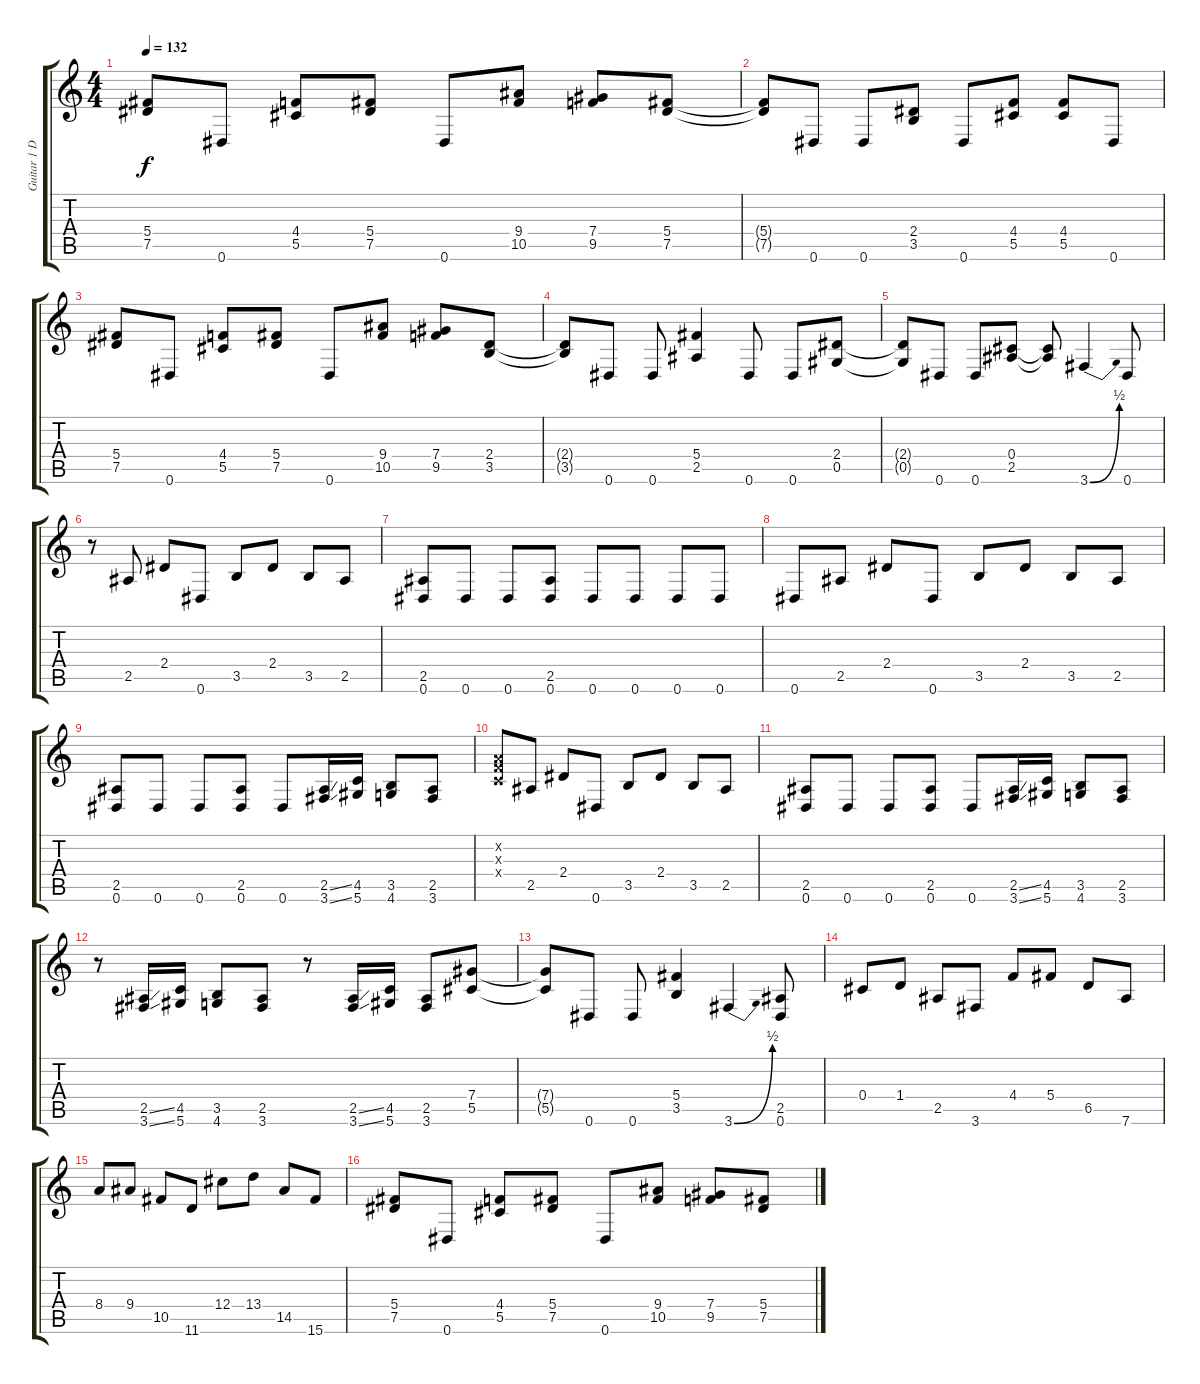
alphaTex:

\track ("Guitar 1 Dave Mustaine" "Guitar 1 D") {instrument overdrivenguitar}
\staff {score tabs}
\tuning (Eb4 Bb3 Gb3 Db3 Ab2 Eb2) {hide}
\ts (4 4)
\tempo 132
\clef g2
\ks c
(5.4 7.5).8{dy f} 0.6.8 (4.4 5.5).8 (5.4 7.5).8 0.6.8 (9.4 10.5).8 (7.4 9.5).8 (5.4 7.5).8 |
(5.4{t} 7.5{t}).8 0.6.8 0.6.8 (2.4 3.5).8 0.6.8 (4.4 5.5).8 (4.4 5.5).8 0.6.8 |
(5.4 7.5).8 0.6.8 (4.4 5.5).8 (5.4 7.5).8 0.6.8 (9.4 10.5).8 (7.4 9.5).8 (2.4 3.5).8 |
(2.4{t} 3.5{t}).8 0.6.8 0.6.8 (5.4 2.5).4 0.6.8 0.6.8 (2.4 0.5).8 |
(2.4{t} 0.5{t}).8 0.6.8 0.6.8 (0.4 2.5).8 (0.4{t} 2.5{t}).8 3.6{be (bend 0 0 60 2)}.4 0.6.8 |
r.8 2.5.8 2.4.8 0.6.8 3.5.8 2.4.8 3.5.8 2.5.8 |
(2.5 0.6).8 0.6.8 0.6.8 (2.5 0.6).8 0.6.8 0.6.8 0.6.8 0.6.8 |
0.6.8 2.5.8 2.4.8 0.6.8 3.5.8 2.4.8 3.5.8 2.5.8 |
(2.5 0.6).8 0.6.8 0.6.8 (2.5 0.6).8 0.6.8 (2.5{ss} 3.6{ss}).16 (4.5 5.6).16 (3.5 4.6).8 (2.5 3.6).8 |
(-1.2{x} -1.3{x} -1.4{x}).8 2.5.8 2.4.8 0.6.8 3.5.8 2.4.8 3.5.8 2.5.8 |
(2.5 0.6).8 0.6.8 0.6.8 (2.5 0.6).8 0.6.8 (2.5{ss} 3.6{ss}).16 (4.5 5.6).16 (3.5 4.6).8 (2.5 3.6).8 |
r.8 (2.5{ss} 3.6{ss}).16 (4.5 5.6).16 (3.5 4.6).8 (2.5 3.6).8 r.8 (2.5{ss} 3.6{ss}).16 (4.5 5.6).16 (2.5 3.6).8 (7.4 5.5).8 |
(7.4{t} 5.5{t}).8 0.6.8 0.6.8 (5.4 3.5).4 3.6{be (bend 0 0 60 2)}.4 (2.5 0.6).8 |
0.4.8 1.4.8 2.5.8 3.6.8 4.4.8 5.4.8 6.5.8 7.6.8 |
8.4.8 9.4.8 10.5.8 11.6.8 12.4.8 13.4.8 14.5.8 15.6.8 |
(5.4 7.5).8 0.6.8 (4.4 5.5).8 (5.4 7.5).8 0.6.8 (9.4 10.5).8 (7.4 9.5).8 (5.4 7.5).8
